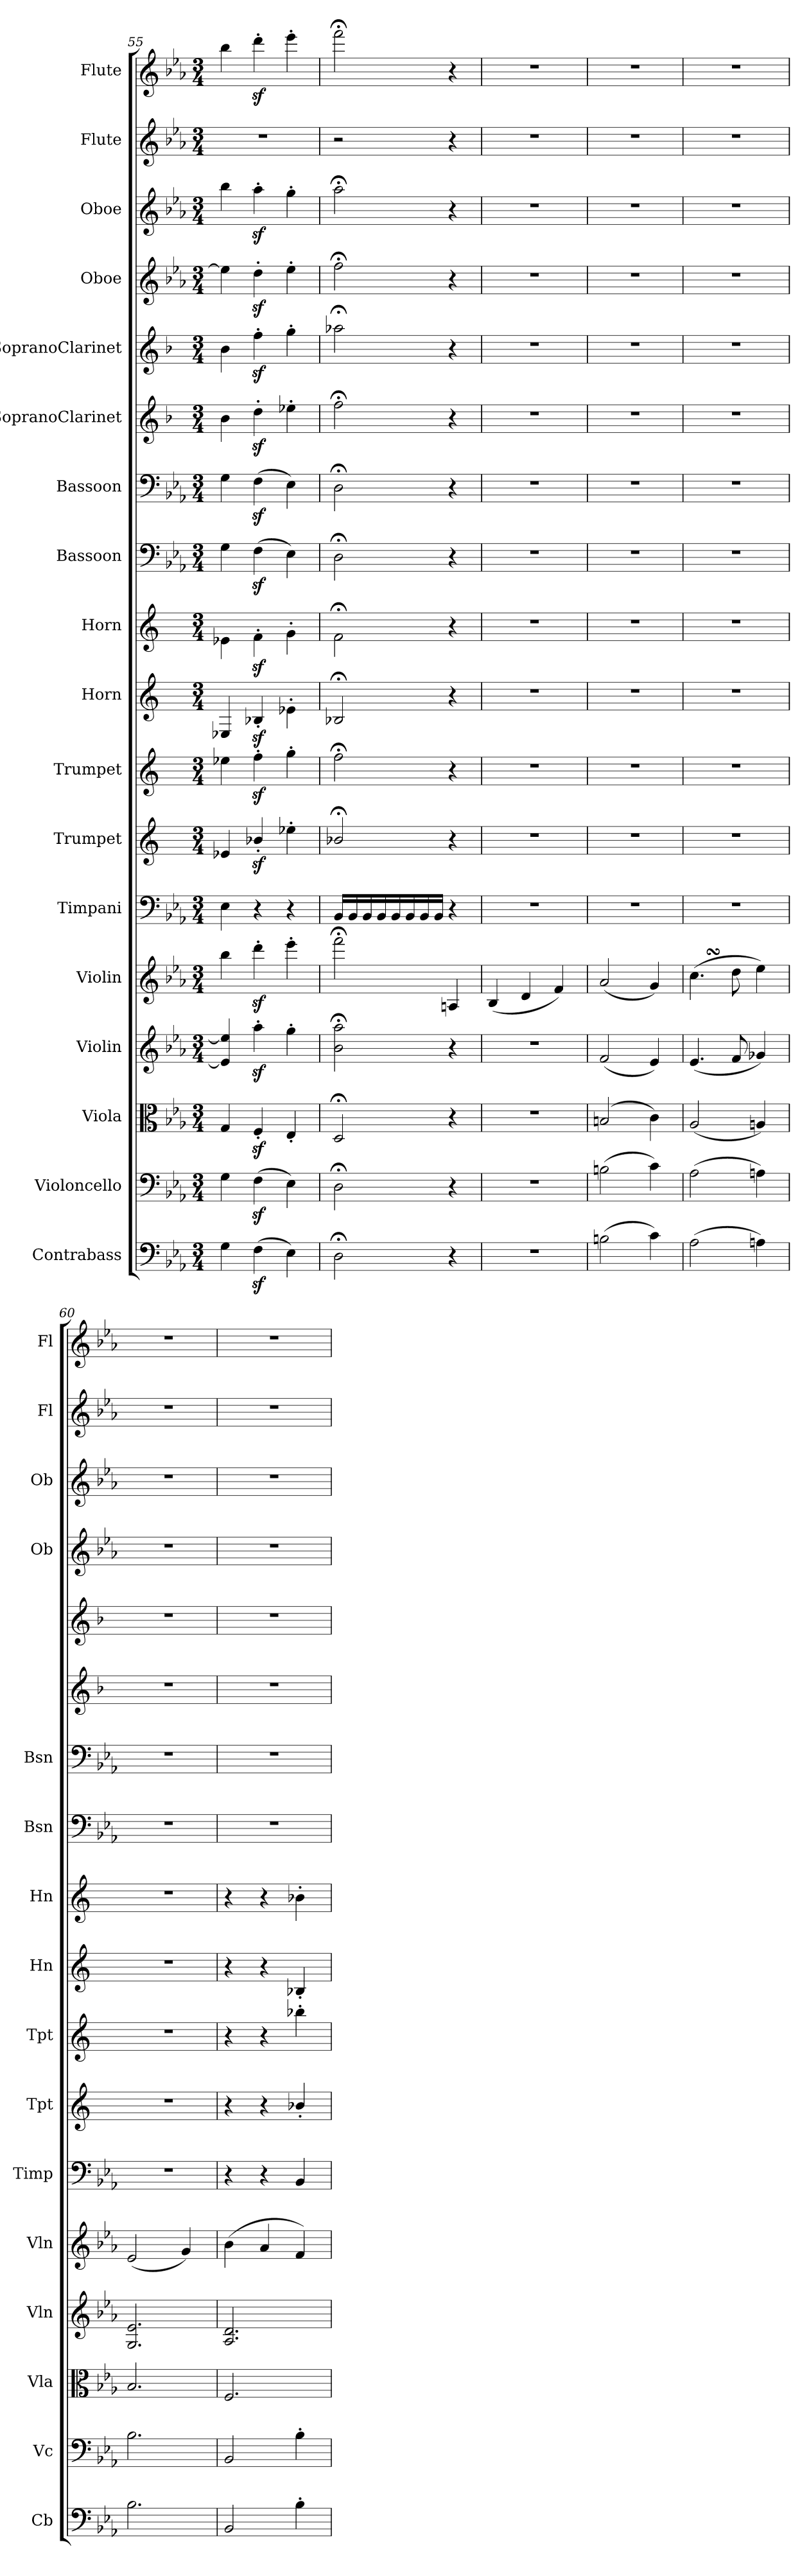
**kern	**kern	**kern	**kern	**kern	**kern	**kern	**kern	**kern	**kern	**kern	**kern	**kern	**kern	**kern	**kern	**kern	**kern
*part18	*part17	*part16	*part15	*part14	*part13	*part12	*part11	*part10	*part9	*part8	*part7	*part6	*part5	*part4	*part3	*part2	*part1
*staff18	*staff17	*staff16	*staff15	*staff14	*staff13	*staff12	*staff11	*staff10	*staff9	*staff8	*staff7	*staff6	*staff5	*staff4	*staff3	*staff2	*staff1
*I"Contrabass	*I"Violoncello	*I"Viola	*I"Violin	*I"Violin	*I"Timpani	*I"Trumpet	*I"Trumpet	*I"Horn	*I"Horn	*I"Bassoon	*I"Bassoon	*I"SopranoClarinet	*I"SopranoClarinet	*I"Oboe	*I"Oboe	*I"Flute	*I"Flute
*I'Cb	*I'Vc	*I'Vla	*I'Vln	*I'Vln	*I'Timp	*I'Tpt	*I'Tpt	*I'Hn	*I'Hn	*I'Bsn	*I'Bsn	*	*	*I'Ob	*I'Ob	*I'Fl	*I'Fl
*clefF4	*clefF4	*clefC3	*clefG2	*clefG2	*clefF4	*clefG2	*clefG2	*clefG2	*clefG2	*clefF4	*clefF4	*clefG2	*clefG2	*clefG2	*clefG2	*clefG2	*clefG2
*k[b-e-a-]	*k[b-e-a-]	*k[b-e-a-]	*k[b-e-a-]	*k[b-e-a-]	*k[b-e-a-]	*k[]	*k[]	*k[]	*k[]	*k[b-e-a-]	*k[b-e-a-]	*k[b-]	*k[b-]	*k[b-e-a-]	*k[b-e-a-]	*k[b-e-a-]	*k[b-e-a-]
*M3/4	*M3/4	*M3/4	*M3/4	*M3/4	*M3/4	*M3/4	*M3/4	*M3/4	*M3/4	*M3/4	*M3/4	*M3/4	*M3/4	*M3/4	*M3/4	*M3/4	*M3/4
=55	=55	=55	=55	=55	=55	=55	=55	=55	=55	=55	=55	=55	=55	=55	=55	=55	=55
4G\	4G\	4G/	4e-]/ 4ee-]/	4bb-\	4E-\	4e-X/	4ee-X\	4E-X/	4e-X\	4G\	4G\	4b-\	4b-\	4ee-\]	4bb-\	2.r	4bb-\
(4Fz\	(4Fz\	4Fz'/	4aa-z'\	4dddz'\	4r	4b-Xz'/	4ffz'\	4B-Xz'/	4fz'\	(4Fz\	(4Fz\	4ddz'\	4ffz'\	4ddz'\	4aa-z'\	.	4dddz'\
4E-\)	4E-\)	4E-'/	4gg'\	4eee-'\	4r	4ee-X'\	4gg'\	4e-X'\	4g'\	4E-\)	4E-\)	4ee-X'\	4gg'\	4ee-'\	4gg'\	.	4eee-'\
=56	=56	=56	=56	=56	=56	=56	=56	=56	=56	=56	=56	=56	=56	=56	=56	=56	=56
2D;<\	2D;<\	2D;</	2b-;<\ 2aa-;<\	2fff;<\	16BB-/LL	2b-X;</	2ff;<\	2B-X;</	2f;<\	2D;<\	2D;<\	2ff;<\	2aa-X;<\	2ff;<\	2aa-;<\	2r	2fff;<\
.	.	.	.	.	16BB-/	.	.	.	.	.	.	.	.	.	.	.	.
.	.	.	.	.	16BB-/	.	.	.	.	.	.	.	.	.	.	.	.
.	.	.	.	.	16BB-/	.	.	.	.	.	.	.	.	.	.	.	.
.	.	.	.	.	16BB-/	.	.	.	.	.	.	.	.	.	.	.	.
.	.	.	.	.	16BB-/	.	.	.	.	.	.	.	.	.	.	.	.
.	.	.	.	.	16BB-/	.	.	.	.	.	.	.	.	.	.	.	.
.	.	.	.	.	16BB-/JJ	.	.	.	.	.	.	.	.	.	.	.	.
4r	4r	4r	4r	4An/	4r	4r	4r	4r	4r	4r	4r	4r	4r	4r	4r	4r	4r
=57	=57	=57	=57	=57	=57	=57	=57	=57	=57	=57	=57	=57	=57	=57	=57	=57	=57
2.r	2.r	2.r	2.r	(4B-/	2.r	2.r	2.r	2.r	2.r	2.r	2.r	2.r	2.r	2.r	2.r	2.r	2.r
.	.	.	.	4d/	.	.	.	.	.	.	.	.	.	.	.	.	.
.	.	.	.	4f/)	.	.	.	.	.	.	.	.	.	.	.	.	.
=58	=58	=58	=58	=58	=58	=58	=58	=58	=58	=58	=58	=58	=58	=58	=58	=58	=58
(2Bn\	(2Bn\	(2Bn/	(2f/	(2a-/	2.r	2.r	2.r	2.r	2.r	2.r	2.r	2.r	2.r	2.r	2.r	2.r	2.r
4c\)	4c\)	4c\)	4e-/)	4g/)	.	.	.	.	.	.	.	.	.	.	.	.	.
=59	=59	=59	=59	=59	=59	=59	=59	=59	=59	=59	=59	=59	=59	=59	=59	=59	=59
(2A-\	(2A-\	(2A-/	(4.e-/	(4.ccSSS\	2.r	2.r	2.r	2.r	2.r	2.r	2.r	2.r	2.r	2.r	2.r	2.r	2.r
.	.	.	8f/	8dd\	.	.	.	.	.	.	.	.	.	.	.	.	.
4An\)	4An\)	4An/)	4g-X/)	4ee-\)	.	.	.	.	.	.	.	.	.	.	.	.	.
=60	=60	=60	=60	=60	=60	=60	=60	=60	=60	=60	=60	=60	=60	=60	=60	=60	=60
2.B-\	2.B-\	2.B-/	2.G/ 2.e-/	(2e-/	2.r	2.r	2.r	2.r	2.r	2.r	2.r	2.r	2.r	2.r	2.r	2.r	2.r
.	.	.	.	4g/)	.	.	.	.	.	.	.	.	.	.	.	.	.
=61	=61	=61	=61	=61	=61	=61	=61	=61	=61	=61	=61	=61	=61	=61	=61	=61	=61
2BB-/	2BB-/	2.F/	2.A-/ 2.d/	(4b-\	4r	4r	4r	4r	4r	2.r	2.r	2.r	2.r	2.r	2.r	2.r	2.r
.	.	.	.	4a-/	4r	4r	4r	4r	4r	.	.	.	.	.	.	.	.
4B-'\	4B-'\	.	.	4f/)	4BB-/	4b-X'/	4bb-X'\	4B-X'/	4b-X'\	.	.	.	.	.	.	.	.
=	=	=	=	=	=	=	=	=	=	=	=	=	=	=	=	=	=
*-	*-	*-	*-	*-	*-	*-	*-	*-	*-	*-	*-	*-	*-	*-	*-	*-	*-
